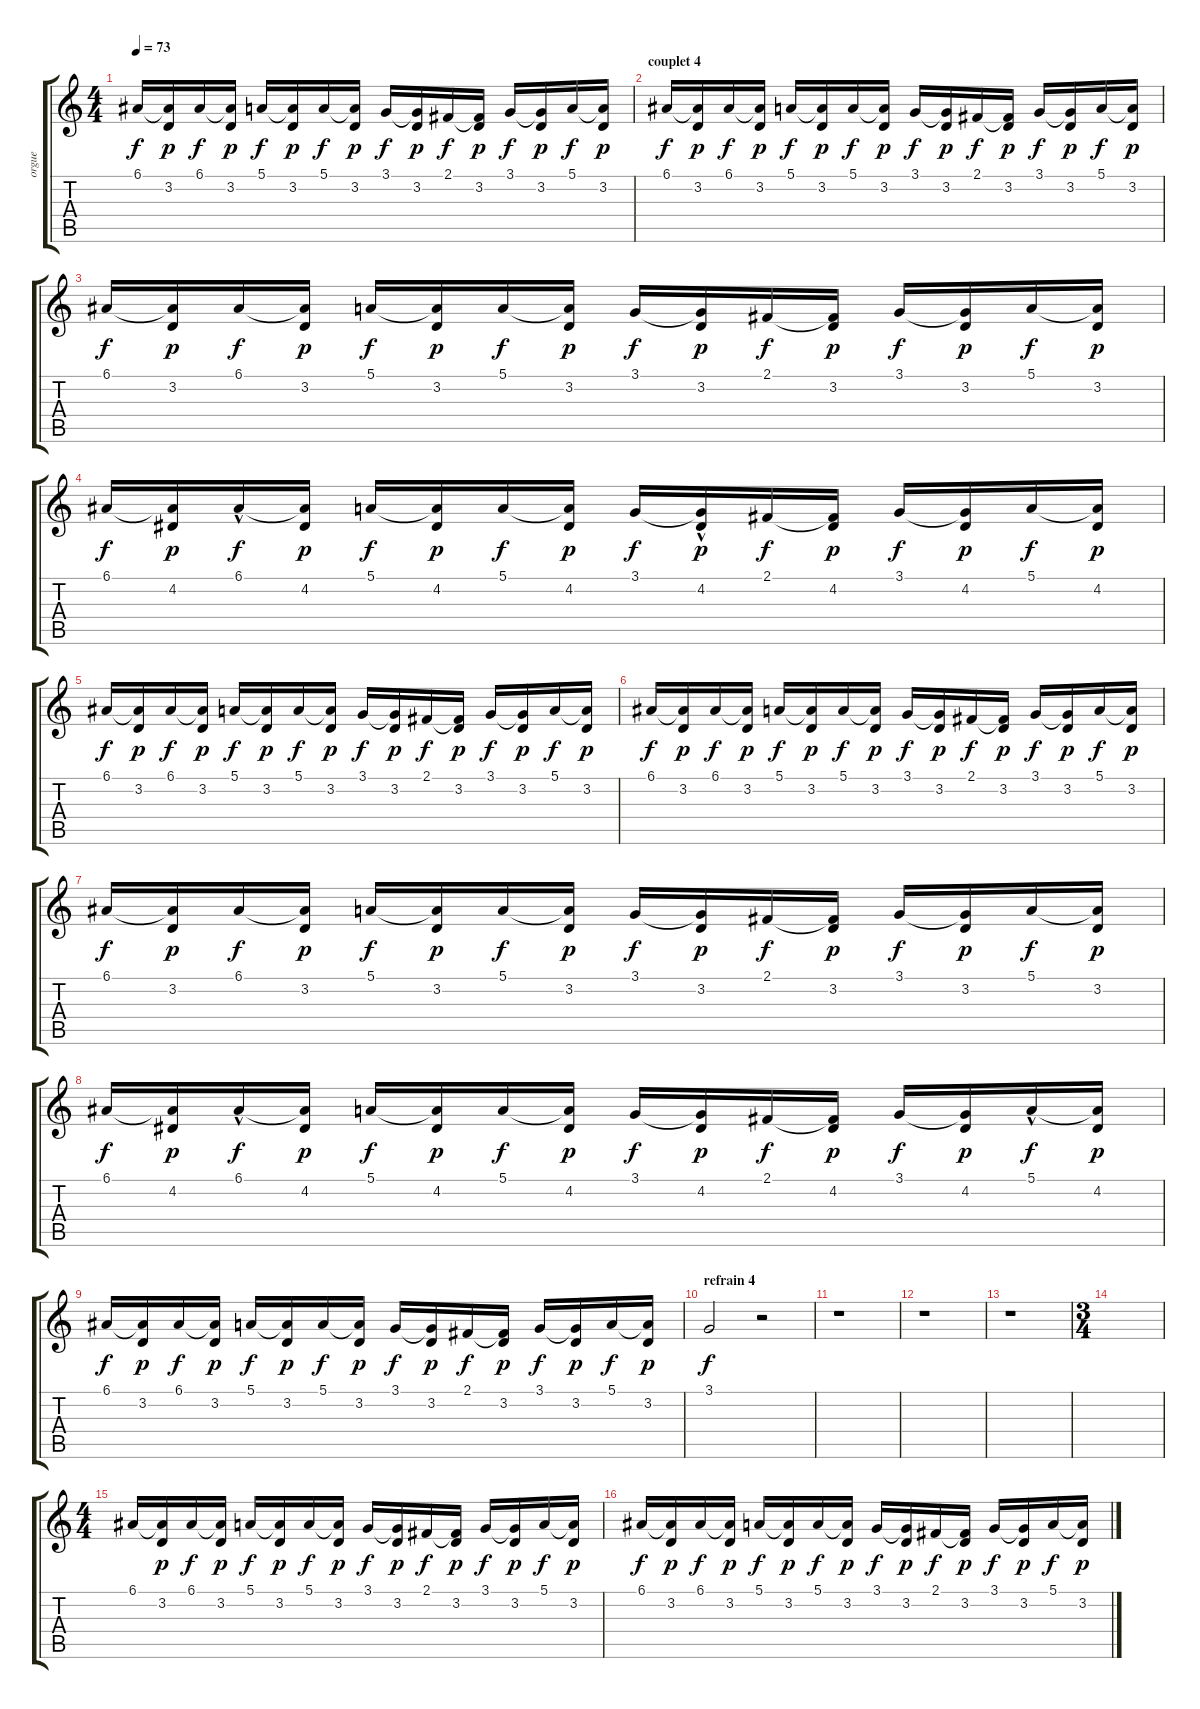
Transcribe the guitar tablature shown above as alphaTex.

\track ("orgue" "orgue") {instrument drawbarorgan}
\staff {score tabs}
\tuning (E4 B3 G3 D3 A2 E2) {hide}
\ts (4 4)
\tempo 73
\clef g2
\ks c
6.1.16{dy f} (6.1{t} 3.2).16{dy p} 6.1.16{dy f} (6.1{t} 3.2).16{dy p} 5.1.16{dy f} (5.1{t} 3.2).16{dy p} 5.1.16{dy f} (5.1{t} 3.2).16{dy p} 3.1.16{dy f} (3.1{t} 3.2).16{dy p} 2.1.16{dy f} (2.1{t} 3.2).16{dy p} 3.1.16{dy f} (3.1{t} 3.2).16{dy p} 5.1.16{dy f} (5.1{t} 3.2).16{dy p} |
\section ("" "couplet 4")
6.1.16{dy f} (6.1{t} 3.2).16{dy p} 6.1.16{dy f} (6.1{t} 3.2).16{dy p} 5.1.16{dy f} (5.1{t} 3.2).16{dy p} 5.1.16{dy f} (5.1{t} 3.2).16{dy p} 3.1.16{dy f} (3.1{t} 3.2).16{dy p} 2.1.16{dy f} (2.1{t} 3.2).16{dy p} 3.1.16{dy f} (3.1{t} 3.2).16{dy p} 5.1.16{dy f} (5.1{t} 3.2).16{dy p} |
6.1.16{dy f} (6.1{t} 3.2).16{dy p} 6.1.16{dy f} (6.1{t} 3.2).16{dy p} 5.1.16{dy f} (5.1{t} 3.2).16{dy p} 5.1.16{dy f} (5.1{t} 3.2).16{dy p} 3.1.16{dy f} (3.1{t} 3.2).16{dy p} 2.1.16{dy f} (2.1{t} 3.2).16{dy p} 3.1.16{dy f} (3.1{t} 3.2).16{dy p} 5.1.16{dy f} (5.1{t} 3.2).16{dy p} |
6.1.16{dy f} (6.1{t} 4.2).16{dy p} 6.1{hac}.16{dy f} (6.1{t} 4.2).16{dy p} 5.1.16{dy f} (5.1{t} 4.2).16{dy p} 5.1.16{dy f} (5.1{t} 4.2).16{dy p} 3.1.16{dy f} (3.1{t} 4.2{hac}).16{dy p} 2.1.16{dy f} (2.1{t} 4.2).16{dy p} 3.1.16{dy f} (3.1{t} 4.2).16{dy p} 5.1.16{dy f} (5.1{t} 4.2).16{dy p} |
6.1.16{dy f} (6.1{t} 3.2).16{dy p} 6.1.16{dy f} (6.1{t} 3.2).16{dy p} 5.1.16{dy f} (5.1{t} 3.2).16{dy p} 5.1.16{dy f} (5.1{t} 3.2).16{dy p} 3.1.16{dy f} (3.1{t} 3.2).16{dy p} 2.1.16{dy f} (2.1{t} 3.2).16{dy p} 3.1.16{dy f} (3.1{t} 3.2).16{dy p} 5.1.16{dy f} (5.1{t} 3.2).16{dy p} |
6.1.16{dy f} (6.1{t} 3.2).16{dy p} 6.1.16{dy f} (6.1{t} 3.2).16{dy p} 5.1.16{dy f} (5.1{t} 3.2).16{dy p} 5.1.16{dy f} (5.1{t} 3.2).16{dy p} 3.1.16{dy f} (3.1{t} 3.2).16{dy p} 2.1.16{dy f} (2.1{t} 3.2).16{dy p} 3.1.16{dy f} (3.1{t} 3.2).16{dy p} 5.1.16{dy f} (5.1{t} 3.2).16{dy p} |
6.1.16{dy f} (6.1{t} 3.2).16{dy p} 6.1.16{dy f} (6.1{t} 3.2).16{dy p} 5.1.16{dy f} (5.1{t} 3.2).16{dy p} 5.1.16{dy f} (5.1{t} 3.2).16{dy p} 3.1.16{dy f} (3.1{t} 3.2).16{dy p} 2.1.16{dy f} (2.1{t} 3.2).16{dy p} 3.1.16{dy f} (3.1{t} 3.2).16{dy p} 5.1.16{dy f} (5.1{t} 3.2).16{dy p} |
6.1.16{dy f} (6.1{t} 4.2).16{dy p} 6.1{hac}.16{dy f} (6.1{t} 4.2).16{dy p} 5.1.16{dy f} (5.1{t} 4.2).16{dy p} 5.1.16{dy f} (5.1{t} 4.2).16{dy p} 3.1.16{dy f} (3.1{t} 4.2).16{dy p} 2.1.16{dy f} (2.1{t} 4.2).16{dy p} 3.1.16{dy f} (3.1{t} 4.2).16{dy p} 5.1{hac}.16{dy f} (5.1{t} 4.2).16{dy p} |
6.1.16{dy f} (6.1{t} 3.2).16{dy p} 6.1.16{dy f} (6.1{t} 3.2).16{dy p} 5.1.16{dy f} (5.1{t} 3.2).16{dy p} 5.1.16{dy f} (5.1{t} 3.2).16{dy p} 3.1.16{dy f} (3.1{t} 3.2).16{dy p} 2.1.16{dy f} (2.1{t} 3.2).16{dy p} 3.1.16{dy f} (3.1{t} 3.2).16{dy p} 5.1.16{dy f} (5.1{t} 3.2).16{dy p} |
\section ("" "refrain 4")
3.1.2{dy f} r.2 |
r.1 |
r.1 |
r.1 |
\ts (3 4)
|
\ts (4 4)
6.1.16 (6.1{t} 3.2).16{dy p} 6.1.16{dy f} (6.1{t} 3.2).16{dy p} 5.1.16{dy f} (5.1{t} 3.2).16{dy p} 5.1.16{dy f} (5.1{t} 3.2).16{dy p} 3.1.16{dy f} (3.1{t} 3.2).16{dy p} 2.1.16{dy f} (2.1{t} 3.2).16{dy p} 3.1.16{dy f} (3.1{t} 3.2).16{dy p} 5.1.16{dy f} (5.1{t} 3.2).16{dy p} |
6.1.16{dy f} (6.1{t} 3.2).16{dy p} 6.1.16{dy f} (6.1{t} 3.2).16{dy p} 5.1.16{dy f} (5.1{t} 3.2).16{dy p} 5.1.16{dy f} (5.1{t} 3.2).16{dy p} 3.1.16{dy f} (3.1{t} 3.2).16{dy p} 2.1.16{dy f} (2.1{t} 3.2).16{dy p} 3.1.16{dy f} (3.1{t} 3.2).16{dy p} 5.1.16{dy f} (5.1{t} 3.2).16{dy p}
